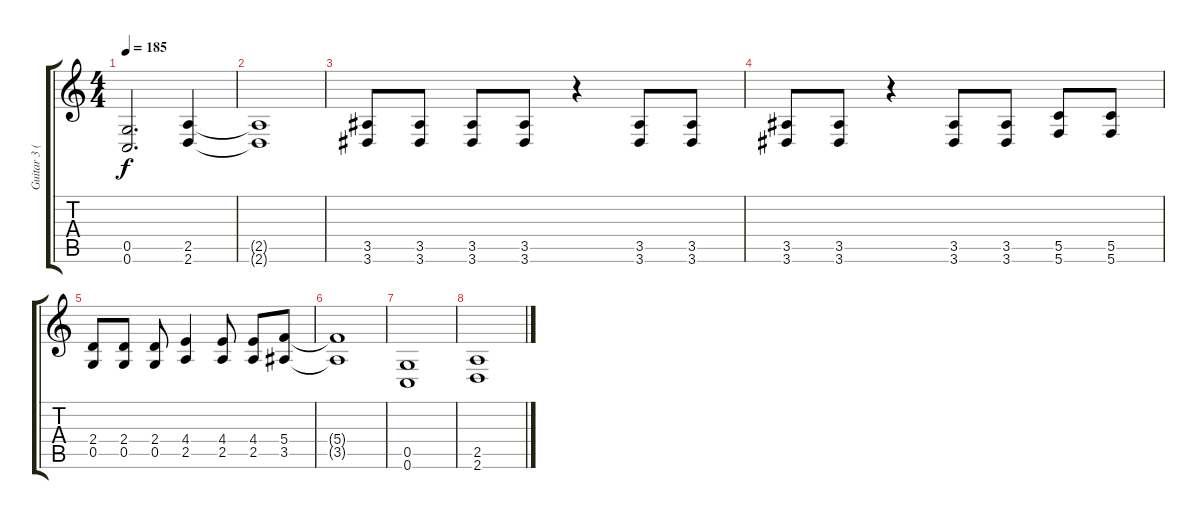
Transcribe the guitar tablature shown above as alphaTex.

\track ("Guitar 3 (Rhytm)" "Guitar 3 (") {instrument distortionguitar}
\staff {score tabs}
\tuning (D4 A3 F3 C3 G2 C2) {hide}
\ts (4 4)
\tempo 185
\clef g2
\ks c
(0.5 0.6).2{d dy f} (2.5 2.6).4 |
(2.5{t} 2.6{t}).1 |
(3.5 3.6).8 (3.5 3.6).8 (3.5 3.6).8 (3.5 3.6).8 r.4 (3.5 3.6).8 (3.5 3.6).8 |
(3.5 3.6).8 (3.5 3.6).8 r.4 (3.5 3.6).8 (3.5 3.6).8 (5.5 5.6).8 (5.5 5.6).8 |
(2.4 0.5).8 (2.4 0.5).8 (2.4 0.5).8 (4.4 2.5).4 (4.4 2.5).8 (4.4 2.5).8 (5.4 3.5).8 |
(5.4{t} 3.5{t}).1 |
(0.5 0.6).1 |
(2.5 2.6).1
